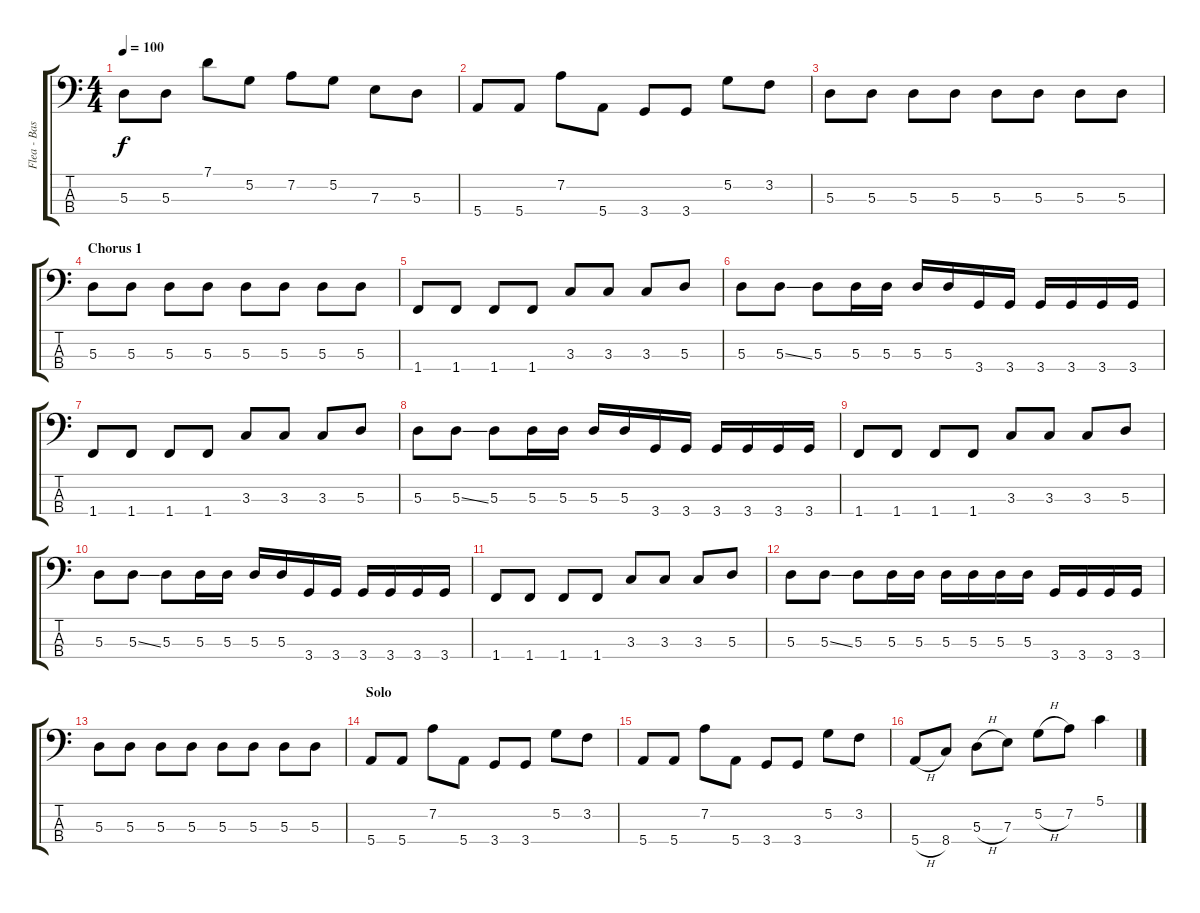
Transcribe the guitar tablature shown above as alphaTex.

\track ("Flea - Bass" "Flea - Bas") {instrument electricbasspick}
\staff {score tabs}
\tuning (G2 D2 A1 E1) {hide}
\ts (4 4)
\tempo 100
\clef f4
\ks c
5.3.8{dy f} 5.3.8 7.1.8 5.2.8 7.2.8 5.2.8 7.3.8 5.3.8 |
5.4.8 5.4.8 7.2.8 5.4.8 3.4.8 3.4.8 5.2.8 3.2.8 |
5.3.8 5.3.8 5.3.8 5.3.8 5.3.8 5.3.8 5.3.8 5.3.8 |
\section ("" "Chorus 1")
5.3.8 5.3.8 5.3.8 5.3.8 5.3.8 5.3.8 5.3.8 5.3.8 |
1.4.8 1.4.8 1.4.8 1.4.8 3.3.8 3.3.8 3.3.8 5.3.8 |
5.3.8 5.3{ss}.8 5.3.8 5.3.16 5.3.16 5.3.16 5.3.16 3.4.16 3.4.16 3.4.16 3.4.16 3.4.16 3.4.16 |
1.4.8 1.4.8 1.4.8 1.4.8 3.3.8 3.3.8 3.3.8 5.3.8 |
5.3.8 5.3{ss}.8 5.3.8 5.3.16 5.3.16 5.3.16 5.3.16 3.4.16 3.4.16 3.4.16 3.4.16 3.4.16 3.4.16 |
1.4.8 1.4.8 1.4.8 1.4.8 3.3.8 3.3.8 3.3.8 5.3.8 |
5.3.8 5.3{ss}.8 5.3.8 5.3.16 5.3.16 5.3.16 5.3.16 3.4.16 3.4.16 3.4.16 3.4.16 3.4.16 3.4.16 |
1.4.8 1.4.8 1.4.8 1.4.8 3.3.8 3.3.8 3.3.8 5.3.8 |
5.3.8 5.3{ss}.8 5.3.8 5.3.16 5.3.16 5.3.16 5.3.16 5.3.16 5.3.16 3.4.16 3.4.16 3.4.16 3.4.16 |
5.3.8 5.3.8 5.3.8 5.3.8 5.3.8 5.3.8 5.3.8 5.3.8 |
\section ("" "Solo")
5.4.8 5.4.8 7.2.8 5.4.8 3.4.8 3.4.8 5.2.8 3.2.8 |
5.4.8 5.4.8 7.2.8 5.4.8 3.4.8 3.4.8 5.2.8 3.2.8 |
5.4{h}.8 8.4.8 5.3{h}.8 7.3.8 5.2{h}.8 7.2.8 5.1.4
